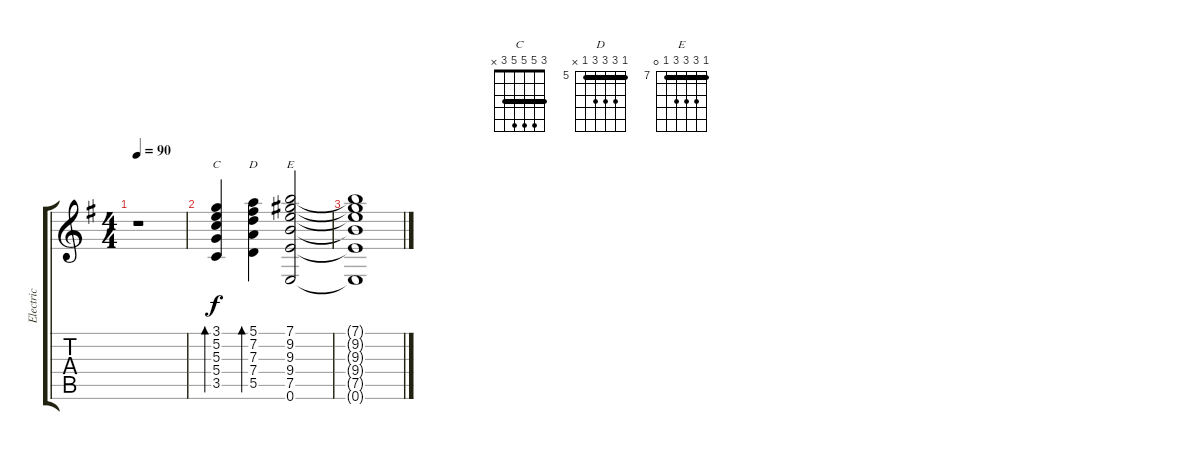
\track ("Electric" "Electric") {instrument distortionguitar}
\staff {score tabs}
\tuning (E4 B3 G3 D3 A2 E2) {hide}
\chord ("C" 3 5 5 5 3 x) {barre 3}
\chord ("D" 5 7 7 7 5 x) {firstfret 5 barre 5}
\chord ("E" 7 9 9 9 7 0) {firstfret 7 barre 7}
\ts (4 4)
\tempo 90
\clef g2
\ks g
r.1{dy f} |
(3.1 5.2 5.3 5.4 3.5).4{bd 60 ch "C"} (5.1 7.2 7.3 7.4 5.5).4{bd 60 ch "D"} (7.1 9.2 9.3 9.4 7.5 0.6).2{ch "E"} |
(7.1{t} 9.2{t} 9.3{t} 9.4{t} 7.5{t} 0.6{t}).1
